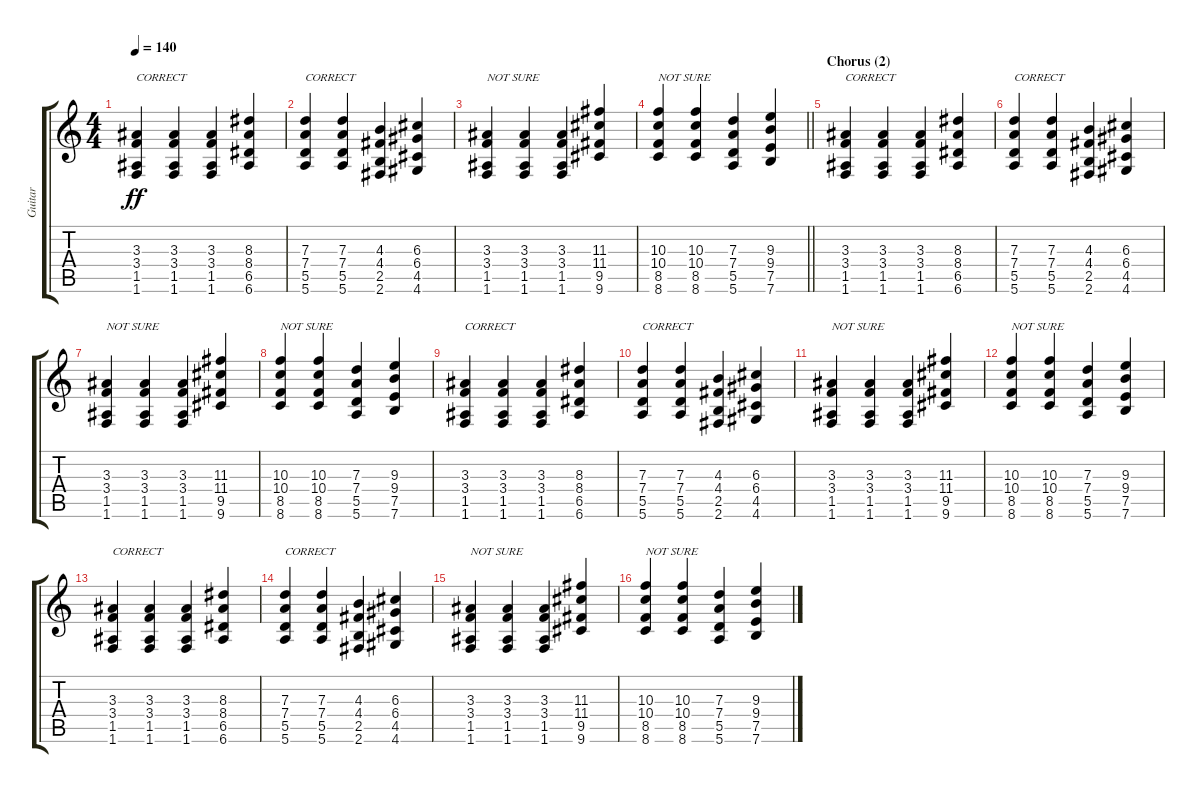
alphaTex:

\track ("Guitar" "Guitar") {instrument distortionguitar}
\staff {score tabs}
\tuning (E4 B3 G3 D3 A2 E2) {hide}
\ts (4 4)
\tempo 140
\clef g2
\ks c
(3.3 3.4 1.5 1.6).4{txt "CORRECT" dy ff} (3.3 3.4 1.5 1.6).4 (3.3 3.4 1.5 1.6).4 (8.3 8.4 6.5 6.6).4 |
(7.3 7.4 5.5 5.6).4{txt "CORRECT"} (7.3 7.4 5.5 5.6).4 (4.3 4.4 2.5 2.6).4 (6.3 6.4 4.5 4.6).4 |
(3.3 3.4 1.5 1.6).4{txt "NOT SURE"} (3.3 3.4 1.5 1.6).4 (3.3 3.4 1.5 1.6).4 (11.3 11.4 9.5 9.6).4 |
\barLineRight lightlight
(10.3 10.4 8.5 8.6).4{txt "NOT SURE"} (10.3 10.4 8.5 8.6).4 (7.3 7.4 5.5 5.6).4 (9.3 9.4 7.5 7.6).4 |
\section ("" "Chorus (2)")
(3.3 3.4 1.5 1.6).4{txt "CORRECT"} (3.3 3.4 1.5 1.6).4 (3.3 3.4 1.5 1.6).4 (8.3 8.4 6.5 6.6).4 |
(7.3 7.4 5.5 5.6).4{txt "CORRECT"} (7.3 7.4 5.5 5.6).4 (4.3 4.4 2.5 2.6).4 (6.3 6.4 4.5 4.6).4 |
(3.3 3.4 1.5 1.6).4{txt "NOT SURE"} (3.3 3.4 1.5 1.6).4 (3.3 3.4 1.5 1.6).4 (11.3 11.4 9.5 9.6).4 |
(10.3 10.4 8.5 8.6).4{txt "NOT SURE"} (10.3 10.4 8.5 8.6).4 (7.3 7.4 5.5 5.6).4 (9.3 9.4 7.5 7.6).4 |
(3.3 3.4 1.5 1.6).4{txt "CORRECT"} (3.3 3.4 1.5 1.6).4 (3.3 3.4 1.5 1.6).4 (8.3 8.4 6.5 6.6).4 |
(7.3 7.4 5.5 5.6).4{txt "CORRECT"} (7.3 7.4 5.5 5.6).4 (4.3 4.4 2.5 2.6).4 (6.3 6.4 4.5 4.6).4 |
(3.3 3.4 1.5 1.6).4{txt "NOT SURE"} (3.3 3.4 1.5 1.6).4 (3.3 3.4 1.5 1.6).4 (11.3 11.4 9.5 9.6).4 |
(10.3 10.4 8.5 8.6).4{txt "NOT SURE"} (10.3 10.4 8.5 8.6).4 (7.3 7.4 5.5 5.6).4 (9.3 9.4 7.5 7.6).4 |
(3.3 3.4 1.5 1.6).4{txt "CORRECT"} (3.3 3.4 1.5 1.6).4 (3.3 3.4 1.5 1.6).4 (8.3 8.4 6.5 6.6).4 |
(7.3 7.4 5.5 5.6).4{txt "CORRECT"} (7.3 7.4 5.5 5.6).4 (4.3 4.4 2.5 2.6).4 (6.3 6.4 4.5 4.6).4 |
(3.3 3.4 1.5 1.6).4{txt "NOT SURE"} (3.3 3.4 1.5 1.6).4 (3.3 3.4 1.5 1.6).4 (11.3 11.4 9.5 9.6).4 |
(10.3 10.4 8.5 8.6).4{txt "NOT SURE"} (10.3 10.4 8.5 8.6).4 (7.3 7.4 5.5 5.6).4 (9.3 9.4 7.5 7.6).4
